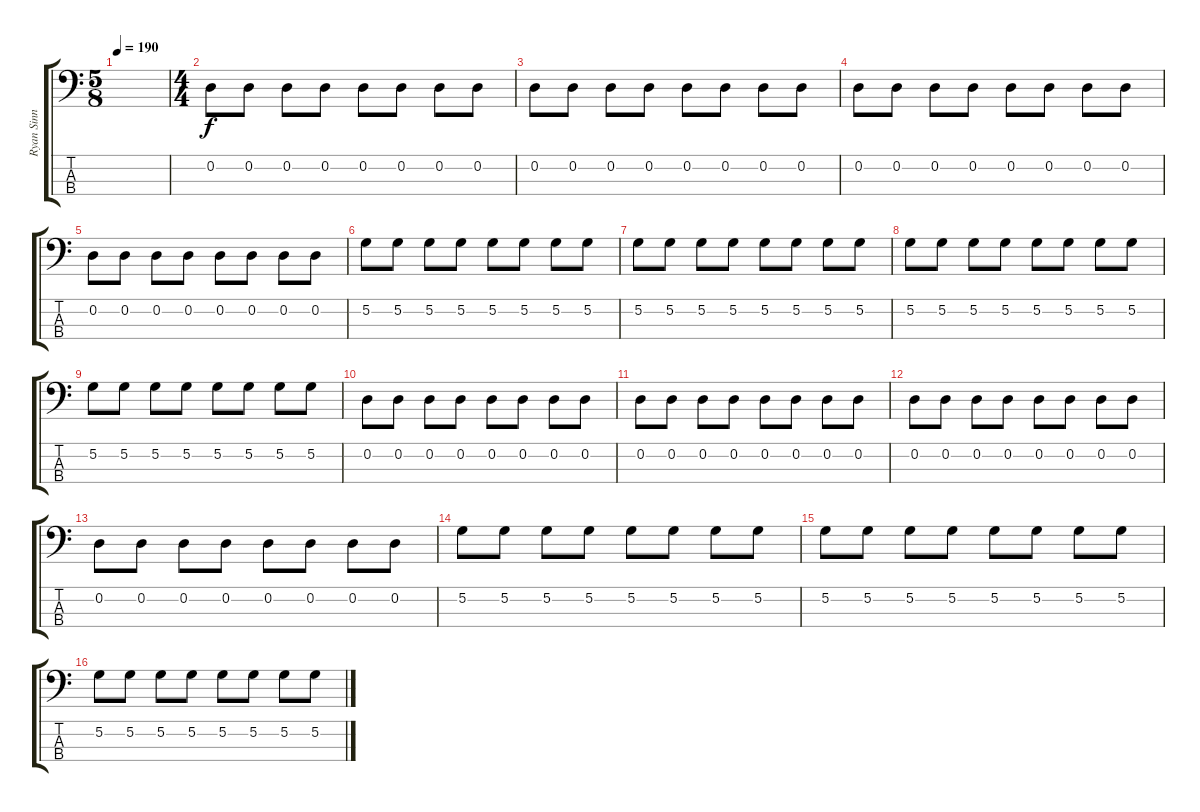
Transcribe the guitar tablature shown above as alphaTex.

\track ("Ryan Sinn" "Ryan Sinn") {instrument electricbassfinger}
\staff {score tabs}
\tuning (G2 D2 A1 D1) {hide}
\ts (5 8)
\tempo 190
\clef f4
\ks c
|
\ts (4 4)
0.2.8 0.2.8 0.2.8 0.2.8 0.2.8 0.2.8 0.2.8 0.2.8 |
0.2.8 0.2.8 0.2.8 0.2.8 0.2.8 0.2.8 0.2.8 0.2.8 |
0.2.8 0.2.8 0.2.8 0.2.8 0.2.8 0.2.8 0.2.8 0.2.8 |
0.2.8 0.2.8 0.2.8 0.2.8 0.2.8 0.2.8 0.2.8 0.2.8 |
5.2.8 5.2.8 5.2.8 5.2.8 5.2.8 5.2.8 5.2.8 5.2.8 |
5.2.8 5.2.8 5.2.8 5.2.8 5.2.8 5.2.8 5.2.8 5.2.8 |
5.2.8 5.2.8 5.2.8 5.2.8 5.2.8 5.2.8 5.2.8 5.2.8 |
5.2.8 5.2.8 5.2.8 5.2.8 5.2.8 5.2.8 5.2.8 5.2.8 |
0.2.8 0.2.8 0.2.8 0.2.8 0.2.8 0.2.8 0.2.8 0.2.8 |
0.2.8 0.2.8 0.2.8 0.2.8 0.2.8 0.2.8 0.2.8 0.2.8 |
0.2.8 0.2.8 0.2.8 0.2.8 0.2.8 0.2.8 0.2.8 0.2.8 |
0.2.8 0.2.8 0.2.8 0.2.8 0.2.8 0.2.8 0.2.8 0.2.8 |
5.2.8 5.2.8 5.2.8 5.2.8 5.2.8 5.2.8 5.2.8 5.2.8 |
5.2.8 5.2.8 5.2.8 5.2.8 5.2.8 5.2.8 5.2.8 5.2.8 |
5.2.8 5.2.8 5.2.8 5.2.8 5.2.8 5.2.8 5.2.8 5.2.8
